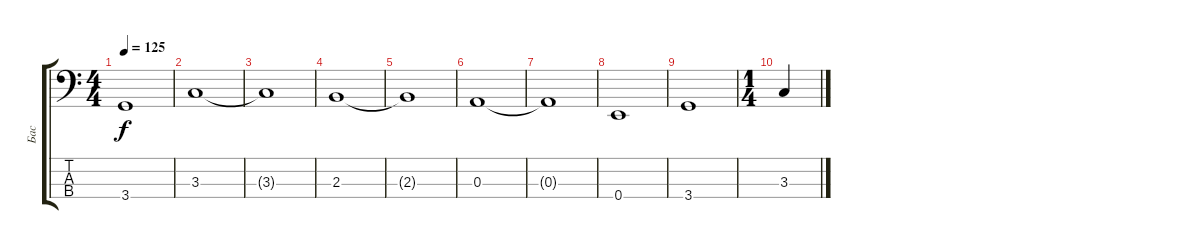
\track ("Бас" "Бас") {instrument electricbassfinger}
\staff {score tabs}
\tuning (G2 D2 A1 E1) {hide}
\ts (4 4)
\tempo 125
\clef f4
\ks c
3.4.1{dy f} |
3.3.1{volume 6} |
3.3{t}.1 |
2.3.1{volume 5} |
2.3{t}.1 |
0.3.1{volume 4} |
0.3{t}.1 |
0.4.1{volume 3} |
3.4.1{volume 0} |
\ts (1 4)
3.3.4
